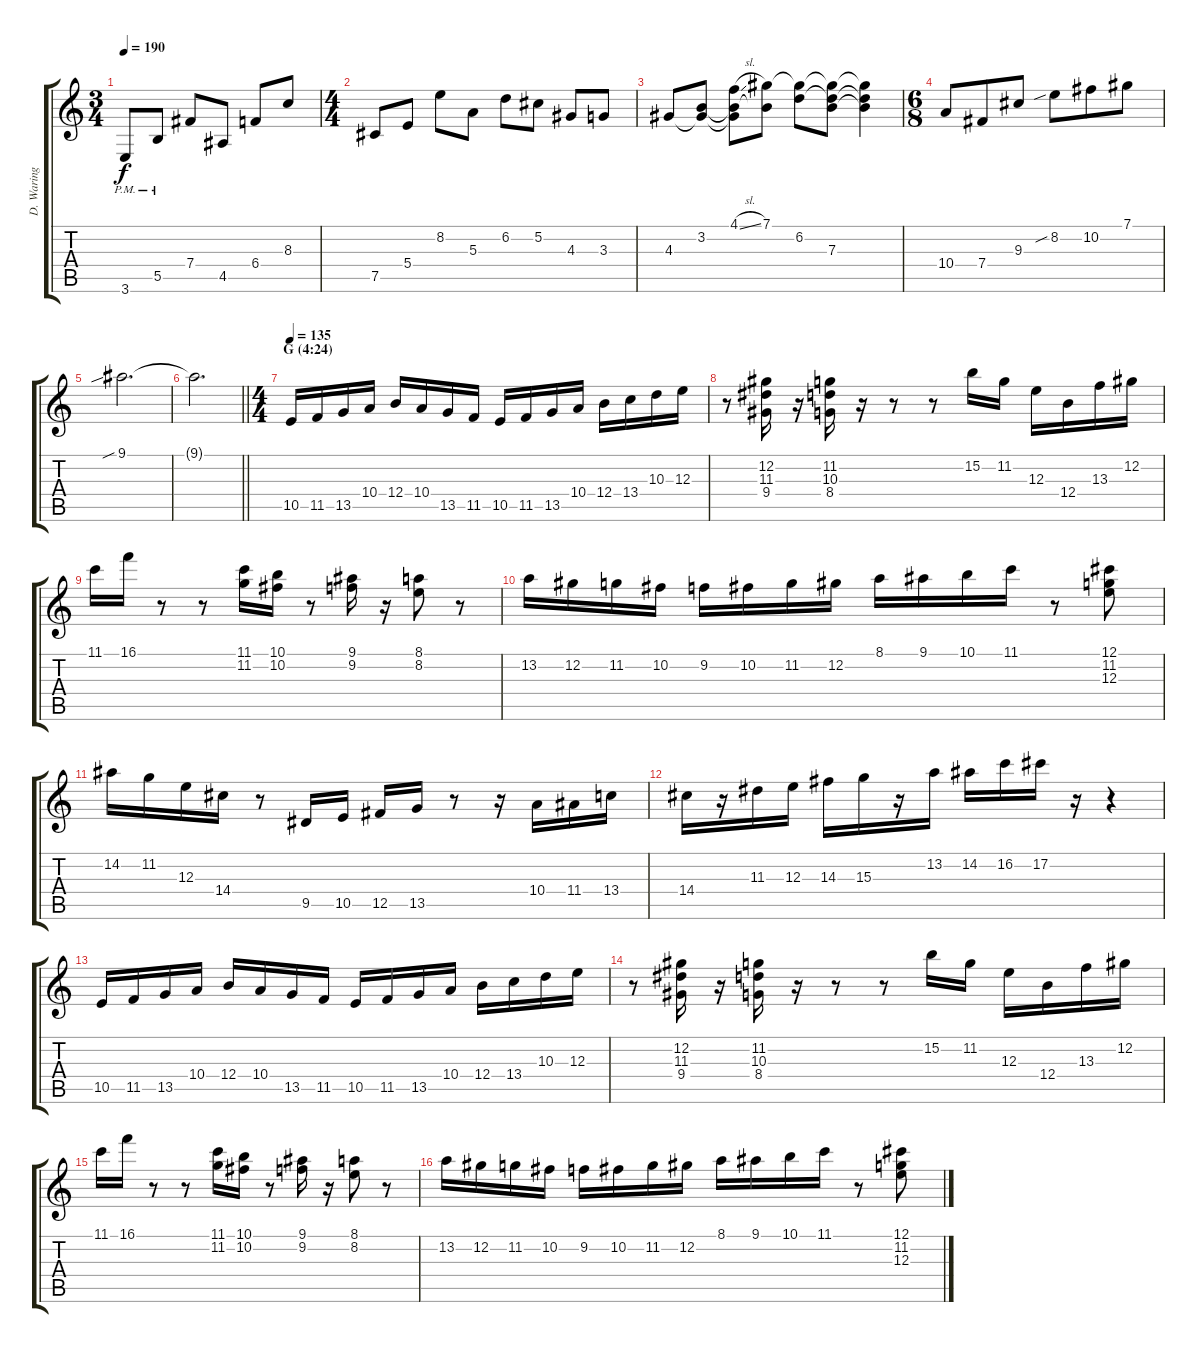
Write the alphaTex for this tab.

\track ("D. Waring Gtr." "D. Waring ") {instrument distortionguitar}
\staff {score tabs}
\tuning (Db4 Ab3 E3 B2 Gb2 Db2) {hide}
\ts (3 4)
\tempo 190
\clef g2
\ks c
3.6{pm}.8{dy f} 5.5{pm}.8 7.4.8 4.5.8 6.4.8 8.3.8 |
\ts (4 4)
7.5.8 5.4.8 8.2.8 5.3.8 6.2.8 5.2.8 4.3.8 3.3.8 |
4.3.8 (3.2 4.3{t}).8 (4.1{sl} 3.2{t} 4.3{t}).8 (7.1 3.2{t}).8 (7.1{t} 6.2).8 (7.1{t} 6.2{t} 7.3).8 (7.1{t} 6.2{t} 7.3{t}).4 |
\ts (6 8)
10.4.8 7.4.8 9.3.8 8.2{sib}.8 10.2.8 7.1.8 |
9.1{sib}.2{d} |
\barLineRight lightlight
9.1{t}.2{d} |
\ts (4 4)
\section ("" "G (4:24)")
\tempo 135
10.5.16 11.5.16 13.5.16 10.4.16 12.4.16 10.4.16 13.5.16 11.5.16 10.5.16 11.5.16 13.5.16 10.4.16 12.4.16 13.4.16 10.3.16 12.3.16 |
r.8 (12.2 11.3 9.4).16 r.16 (11.2 10.3 8.4).16 r.16 r.8 r.8 15.2.16 11.2.16 12.3.16 12.4.16 13.3.16 12.2.16 |
11.1.16 16.1.16 r.8 r.8 (11.1 11.2).16 (10.1 10.2).16 r.8 (9.1 9.2).16 r.16 (8.1 8.2).8 r.8 |
13.2.16 12.2.16 11.2.16 10.2.16 9.2.16 10.2.16 11.2.16 12.2.16 8.1.16 9.1.16 10.1.16 11.1.16 r.8 (12.1 11.2 12.3).8 |
14.2.16 11.2.16 12.3.16 14.4.16 r.8 9.5.16 10.5.16 12.5.16 13.5.16 r.8 r.16 10.4.16 11.4.16 13.4.16 |
14.4.16 r.16 11.3.16 12.3.16 14.3.16 15.3.16 r.16 13.2.16 14.2.16 16.2.16 17.2.16 r.16 r.4 |
10.5.16 11.5.16 13.5.16 10.4.16 12.4.16 10.4.16 13.5.16 11.5.16 10.5.16 11.5.16 13.5.16 10.4.16 12.4.16 13.4.16 10.3.16 12.3.16 |
r.8 (12.2 11.3 9.4).16 r.16 (11.2 10.3 8.4).16 r.16 r.8 r.8 15.2.16 11.2.16 12.3.16 12.4.16 13.3.16 12.2.16 |
11.1.16 16.1.16 r.8 r.8 (11.1 11.2).16 (10.1 10.2).16 r.8 (9.1 9.2).16 r.16 (8.1 8.2).8 r.8 |
13.2.16 12.2.16 11.2.16 10.2.16 9.2.16 10.2.16 11.2.16 12.2.16 8.1.16 9.1.16 10.1.16 11.1.16 r.8 (12.1 11.2 12.3).8
